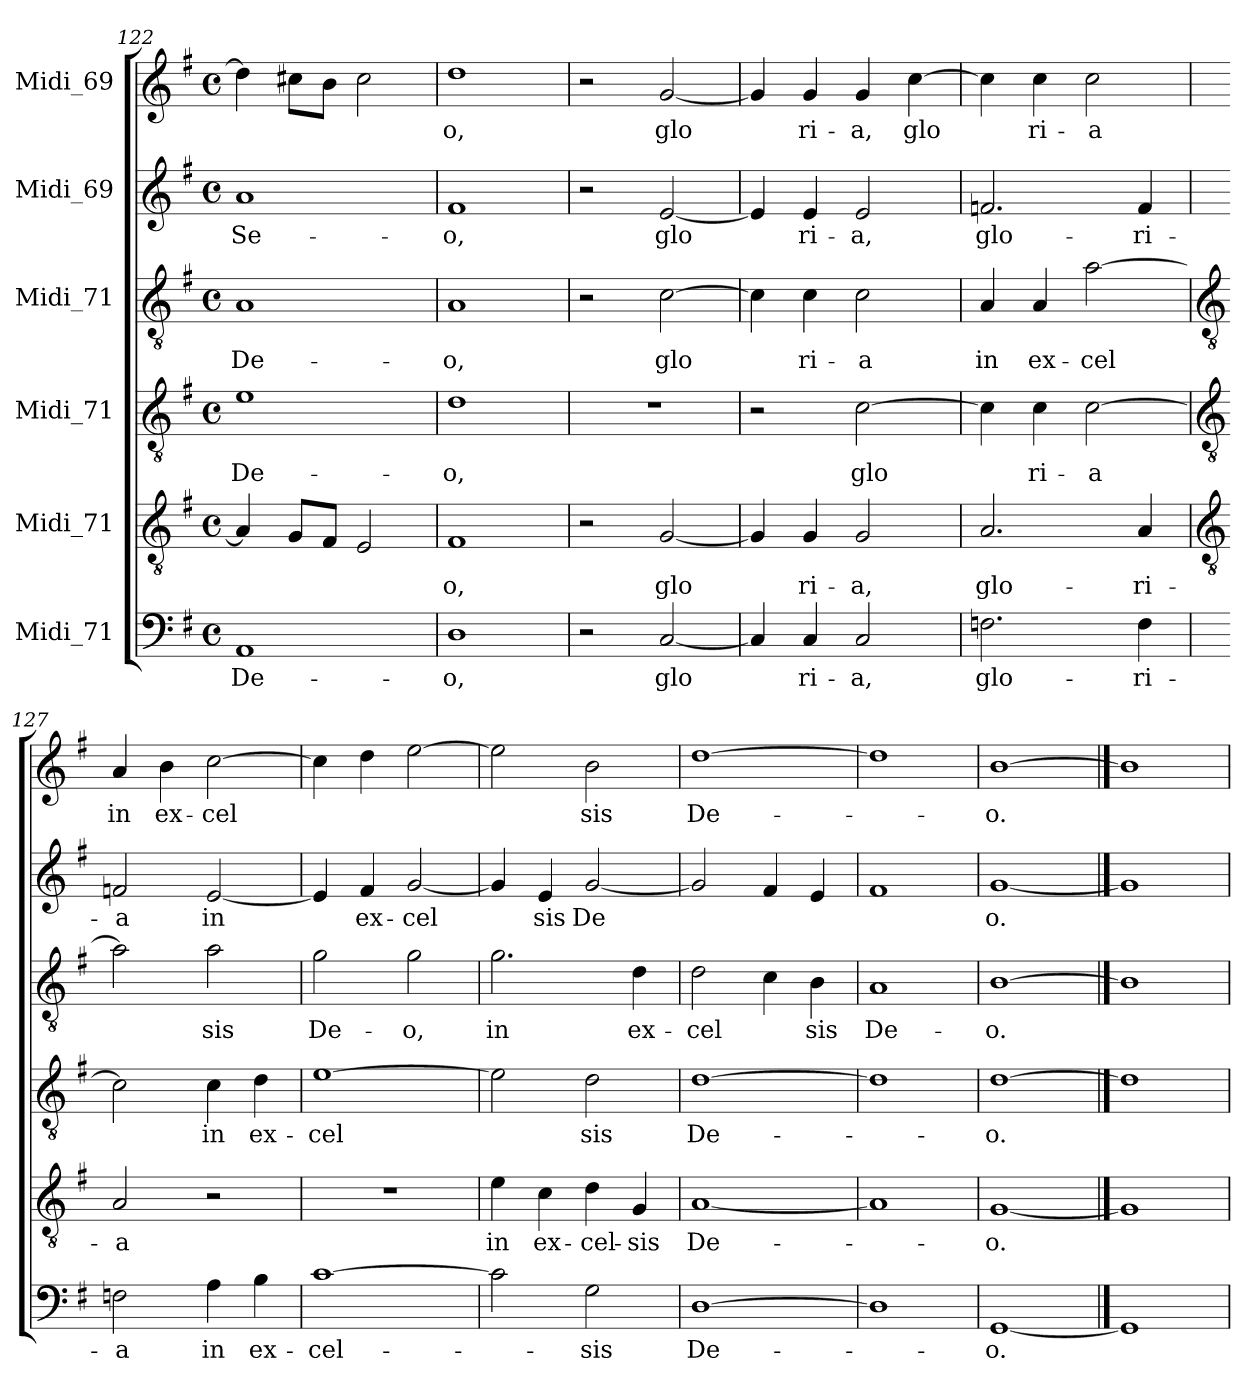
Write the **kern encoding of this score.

**kern	**text	**kern	**text	**kern	**text	**kern	**text	**kern	**text	**kern	**text
*part6	*part6	*part5	*part5	*part4	*part4	*part3	*part3	*part2	*part2	*part1	*part1
*staff6	*staff6	*staff5	*staff5	*staff4	*staff4	*staff3	*staff3	*staff2	*staff2	*staff1	*staff1
*I"Midi_71	*	*I"Midi_71	*	*I"Midi_71	*	*I"Midi_71	*	*I"Midi_69	*	*I"Midi_69	*
!!LO:LB:g=z
*clefF4	*	*clefGv2	*	*clefGv2	*	*clefGv2	*	*clefG2	*	*clefG2	*
*k[f#]	*	*k[f#]	*	*k[f#]	*	*k[f#]	*	*k[f#]	*	*k[f#]	*
*G:	*	*G:	*	*G:	*	*G:	*	*G:	*	*G:	*
*M4/4	*	*M4/4	*	*M4/4	*	*M4/4	*	*M4/4	*	*M4/4	*
*met(c)	*	*met(c)	*	*met(c)	*	*met(c)	*	*met(c)	*	*met(c)	*
=122	=122	=122	=122	=122	=122	=122	=122	=122	=122	=122	=122
!	!LO:LY:b	!	!	!	!LO:LY:b	!	!LO:LY:b	!	!LO:LY:b	!	!
1AA	De-	4A]	.	1e	De-	1A	De-	1a	Se-	4dd]	.
.	.	8GL	.	.	.	.	.	.	.	8cc#XL	.
.	.	8F#J	.	.	.	.	.	.	.	8bJ	.
.	.	2E	.	.	.	.	.	.	.	2cc#	.
=123	=123	=123	=123	=123	=123	=123	=123	=123	=123	=123	=123
!	!LO:LY:b	!	!LO:LY:b	!	!LO:LY:b	!	!LO:LY:b	!	!LO:LY:b	!	!LO:LY:b
1D	-o,	1F#	o,	1d	-o,	1A	-o,	1f#	-o,	1dd	o,
=124	=124	=124	=124	=124	=124	=124	=124	=124	=124	=124	=124
2r	.	2r	.	1r	.	2r	.	2r	.	2r	.
!	!LO:LY:b	!	!LO:LY:b	!	!	!	!LO:LY:b	!	!LO:LY:b	!	!LO:LY:b
[2C	glo	[2G	glo	.	.	[2c	glo	[2e	glo	[2g	glo
=125	=125	=125	=125	=125	=125	=125	=125	=125	=125	=125	=125
4C]	.	4G]	.	2r	.	4c]	.	4e]	.	4g]	.
!	!LO:LY:b	!	!LO:LY:b	!	!	!	!LO:LY:b	!	!LO:LY:b	!	!LO:LY:b
4C	ri-	4G	ri-	.	.	4c	ri-	4e	ri-	4g	ri-
!	!LO:LY:b	!	!LO:LY:b	!	!LO:LY:b	!	!LO:LY:b	!	!LO:LY:b	!	!LO:LY:b
2C	-a,	2G	-a,	[2c	glo	2c	-a	2e	-a,	4g	-a,
!	!	!	!	!	!	!	!	!	!	!	!LO:LY:b
.	.	.	.	.	.	.	.	.	.	[4cc	glo
=126	=126	=126	=126	=126	=126	=126	=126	=126	=126	=126	=126
!	!LO:LY:b	!	!LO:LY:b	!	!	!	!LO:LY:b	!	!LO:LY:b	!	!
2.Fn	glo-	2.A	glo-	4c]	.	4A	in	2.fn	glo-	4cc]	.
!	!	!	!	!	!LO:LY:b	!	!LO:LY:b	!	!	!	!LO:LY:b
.	.	.	.	4c	ri-	4A	ex-	.	.	4cc	ri-
!	!	!	!	!	!LO:LY:b	!	!LO:LY:b	!	!	!	!LO:LY:b
.	.	.	.	[2c	-a	[2a	-cel	.	.	2cc	-a
!	!LO:LY:b	!	!LO:LY:b	!	!	!	!	!	!LO:LY:b	!	!
4F	-ri-	4A	-ri-	.	.	.	.	4f	-ri-	.	.
!!LO:LB:g=z
=127	=127	=127	=127	=127	=127	=127	=127	=127	=127	=127	=127
*	*	*clefGv2	*	*clefGv2	*	*clefGv2	*	*	*	*	*
!	!LO:LY:b	!	!LO:LY:b	!	!	!	!	!	!LO:LY:b	!	!LO:LY:b
2Fn	-a	2A	-a	2c]	.	2a]	.	2fn	-a	4a	in
!	!	!	!	!	!	!	!	!	!	!	!LO:LY:b
.	.	.	.	.	.	.	.	.	.	4b	ex-
!	!LO:LY:b	!	!	!	!LO:LY:b	!	!LO:LY:b	!	!LO:LY:b	!	!LO:LY:b
4A	in	2r	.	4c	in	2a	sis	[2e	in	[2cc	-cel
!	!LO:LY:b	!	!	!	!LO:LY:b	!	!	!	!	!	!
4B	ex-	.	.	4d	ex-	.	.	.	.	.	.
=128	=128	=128	=128	=128	=128	=128	=128	=128	=128	=128	=128
!	!LO:LY:b	!	!	!	!LO:LY:b	!	!LO:LY:b	!	!	!	!
[1c	-cel-	1r	.	[1e	-cel	2g	De-	4e]	.	4cc]	.
!	!	!	!	!	!	!	!	!	!LO:LY:b	!	!
.	.	.	.	.	.	.	.	4f#	ex-	4dd	.
!	!	!	!	!	!	!	!LO:LY:b	!	!LO:LY:b	!	!
.	.	.	.	.	.	2g	-o,	[2g	-cel	[2ee	.
=129	=129	=129	=129	=129	=129	=129	=129	=129	=129	=129	=129
!	!	!	!LO:LY:b	!	!	!	!LO:LY:b	!	!	!	!
2c]	.	4e	in	2e]	.	2.g	in	4g]	.	2ee]	.
!	!	!	!LO:LY:b	!	!	!	!	!	!LO:LY:b	!	!
.	.	4c	ex-	.	.	.	.	4e	sis	.	.
!	!LO:LY:b	!	!LO:LY:b	!	!LO:LY:b	!	!	!	!LO:LY:b	!	!LO:LY:b
2G	-sis	4d	-cel-	2d	sis	.	.	[2g	De	2b	sis
!	!	!	!LO:LY:b	!	!	!	!LO:LY:b	!	!	!	!
.	.	4G	-sis	.	.	4d	ex-	.	.	.	.
=130	=130	=130	=130	=130	=130	=130	=130	=130	=130	=130	=130
!	!LO:LY:b	!	!LO:LY:b	!	!LO:LY:b	!	!LO:LY:b	!	!	!	!LO:LY:b
[1D	De-	[1A	De-	[1d	De-	2d	-cel	2g]	.	[1dd	De-
.	.	.	.	.	.	4c	.	4f#	.	.	.
!	!	!	!	!	!	!	!LO:LY:b	!	!	!	!
.	.	.	.	.	.	4B	sis	4e	.	.	.
=131	=131	=131	=131	=131	=131	=131	=131	=131	=131	=131	=131
!	!	!	!	!	!	!	!LO:LY:b	!	!	!	!
1D]	.	1A]	.	1d]	.	1A	De-	1f#	.	1dd]	.
=132	=132	=132	=132	=132	=132	=132	=132	=132	=132	=132	=132
!	!LO:LY:b	!	!LO:LY:b	!	!LO:LY:b	!	!LO:LY:b	!	!LO:LY:b	!	!LO:LY:b
[1GG	-o.	[1G	-o.	[1d	-o.	[1B	-o.	[1g	o.	[1b	-o.
==133	==133	==133	==133	==133	==133	==133	==133	==133	==133	==133	==133
1GG]	.	1G]	.	1d]	.	1B]	.	1g]	.	1b]	.
=	=	=	=	=	=	=	=	=	=	=	=
*-	*-	*-	*-	*-	*-	*-	*-	*-	*-	*-	*-
